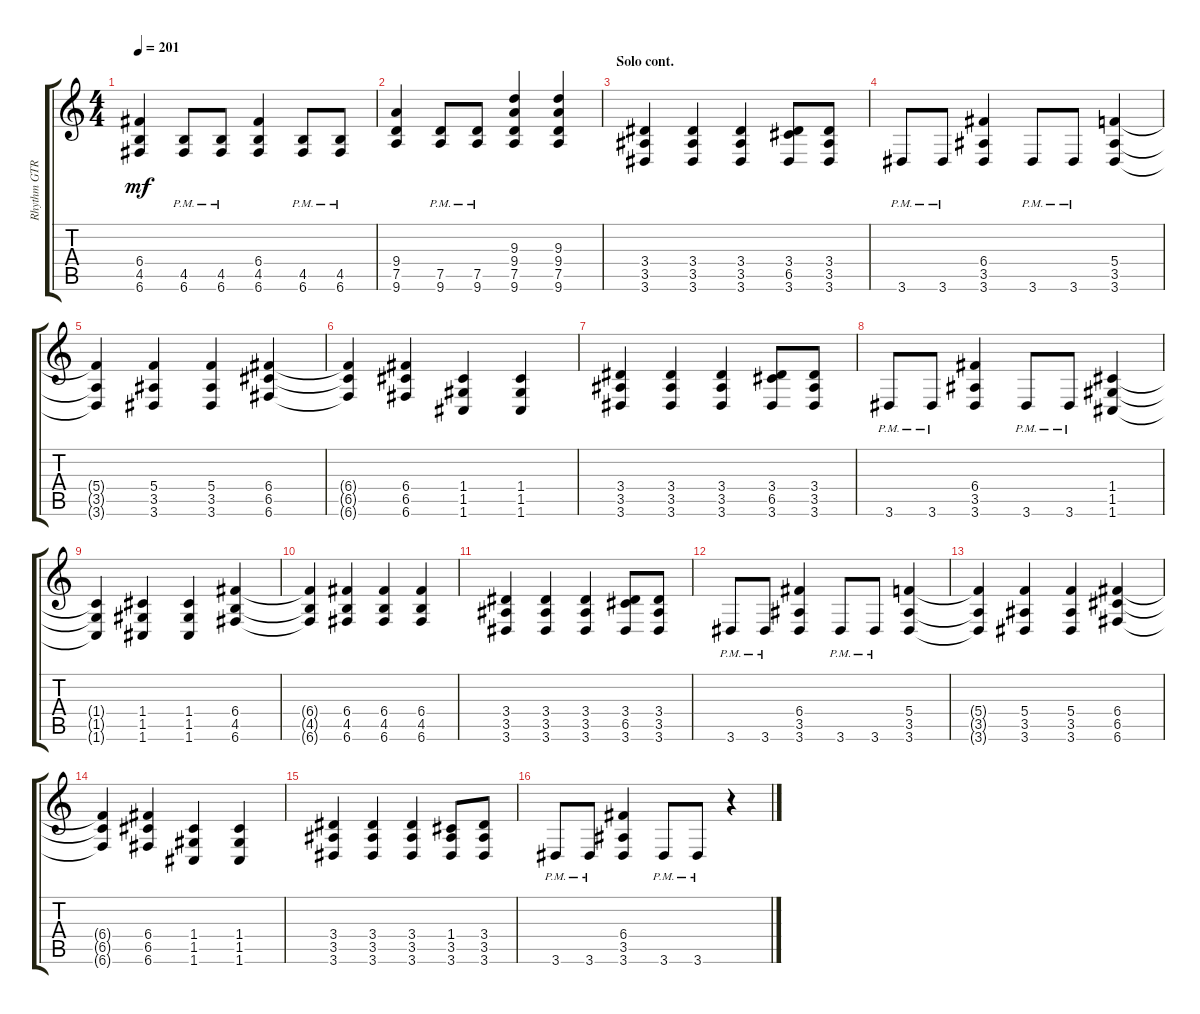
\track ("Rhythm GTR 2" "Rhythm GTR") {instrument distortionguitar}
\staff {score tabs}
\tuning (D4 A3 F3 C3 G2 C2) {hide}
\ts (4 4)
\tempo 201
\clef g2
\ks aminor
(6.4 4.5 6.6).4{dy mf} (4.5{pm} 6.6{pm}).8 (4.5{pm} 6.6{pm}).8 (6.4 4.5 6.6).4 (4.5{pm} 6.6{pm}).8 (4.5{pm} 6.6{pm}).8 |
(9.4 7.5 9.6).4 (7.5{pm} 9.6{pm}).8 (7.5{pm} 9.6{pm}).8 (9.3 9.4 7.5 9.6).4 (9.3 9.4 7.5 9.6).4 |
\section ("" "Solo cont.")
(3.4 3.5 3.6).4 (3.4 3.5 3.6).4 (3.4 3.5 3.6).4 (3.4 6.5 3.6).8 (3.4 3.5 3.6).8 |
3.6{pm}.8 3.6{pm}.8 (6.4 3.5 3.6).4 3.6{pm}.8 3.6{pm}.8 (5.4 3.5 3.6).4 |
(5.4{t} 3.5{t} 3.6{t}).4 (5.4 3.5 3.6).4 (5.4 3.5 3.6).4 (6.4 6.5 6.6).4 |
(6.4{t} 6.5{t} 6.6{t}).4 (6.4 6.5 6.6).4 (1.4 1.5 1.6).4 (1.4 1.5 1.6).4 |
(3.4 3.5 3.6).4 (3.4 3.5 3.6).4 (3.4 3.5 3.6).4 (3.4 6.5 3.6).8 (3.4 3.5 3.6).8 |
3.6{pm}.8 3.6{pm}.8 (6.4 3.5 3.6).4 3.6{pm}.8 3.6{pm}.8 (1.4 1.5 1.6).4 |
(1.4{t} 1.5{t} 1.6{t}).4 (1.4 1.5 1.6).4 (1.4 1.5 1.6).4 (6.4 4.5 6.6).4 |
(6.4{t} 4.5{t} 6.6{t}).4 (6.4 4.5 6.6).4 (6.4 4.5 6.6).4 (6.4 4.5 6.6).4 |
(3.4 3.5 3.6).4 (3.4 3.5 3.6).4 (3.4 3.5 3.6).4 (3.4 6.5 3.6).8 (3.4 3.5 3.6).8 |
3.6{pm}.8 3.6{pm}.8 (6.4 3.5 3.6).4 3.6{pm}.8 3.6{pm}.8 (5.4 3.5 3.6).4 |
(5.4{t} 3.5{t} 3.6{t}).4 (5.4 3.5 3.6).4 (5.4 3.5 3.6).4 (6.4 6.5 6.6).4 |
(6.4{t} 6.5{t} 6.6{t}).4 (6.4 6.5 6.6).4 (1.4 1.5 1.6).4 (1.4 1.5 1.6).4 |
(3.4 3.5 3.6).4 (3.4 3.5 3.6).4 (3.4 3.5 3.6).4 (1.4 3.5 3.6).8 (3.4 3.5 3.6).8 |
3.6{pm}.8 3.6{pm}.8 (6.4 3.5 3.6).4 3.6{pm}.8 3.6{pm}.8 r.4
